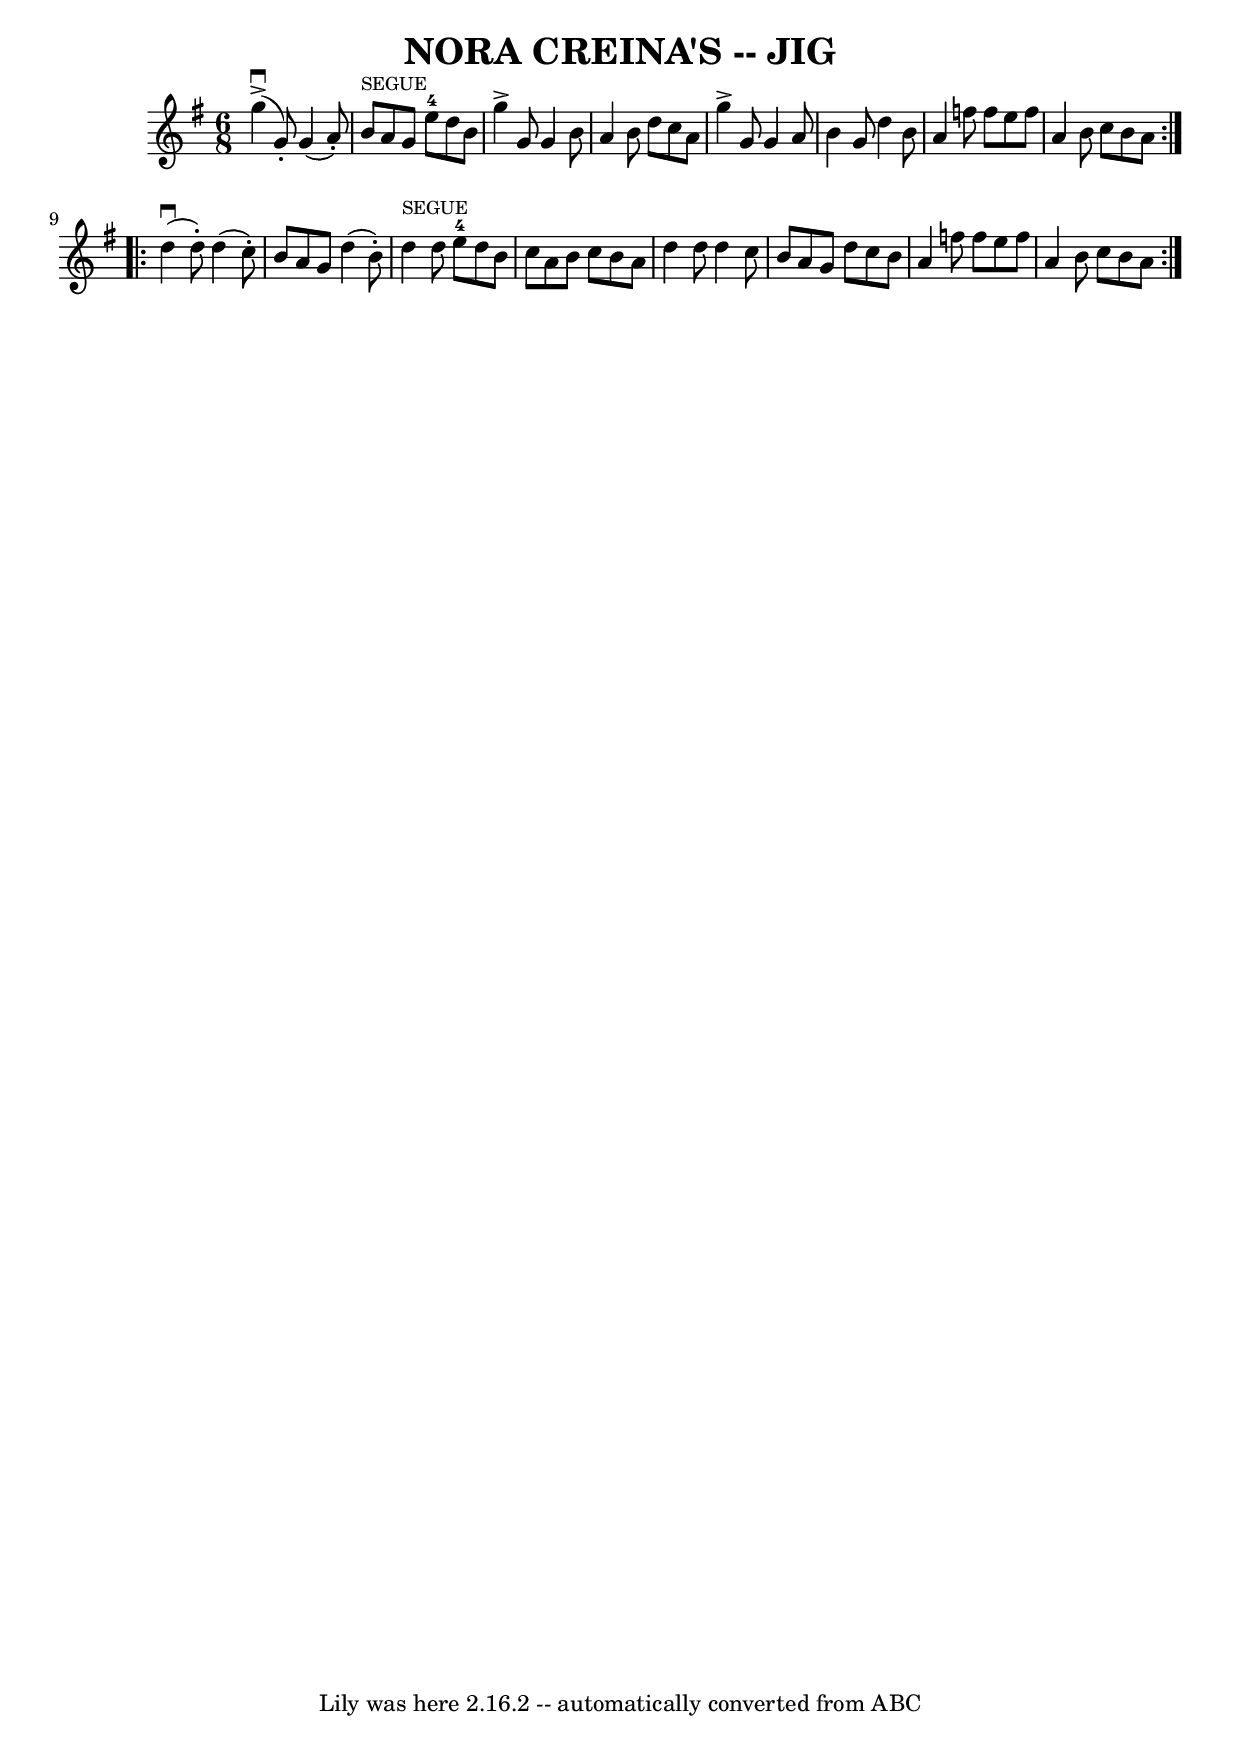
\version "2.16.2"
\include "Mammoth.ily"
\header {
  %% book = "Ryan's Mammoth Collection of Fiddle Tunes"
  crossRefNumber = "1"
  footnotes = ""
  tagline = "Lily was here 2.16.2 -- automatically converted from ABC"
  title = "NORA CREINA'S -- JIG"

}
voicedefault =  {



  \repeat volta 2 {

    \time 6/8 
    \key g \major g''4 (^\downbow^\accent g'8 -.) g'4 (a'8 
    -.)   |
    b'8^\segue a'8 g'8 e''8-4 d''8 b'8    
    |
    g''4^\accent g'8 g'4 b'8    |
    a'4 b'8 d''8   
    c''8 a'8        |
    g''4^\accent g'8 g'4 a'8    |
    
    b'4 g'8 d''4 b'8    |
    a'4 f''8 f''8 e''8 f''8    
    |
    a'4 b'8 c''8 b'8 a'8    
  }     
  \repeat volta 2 {
    d''4 
    (^\downbow d''8 -.) d''4 (c''8 -.)   |
    b'8 a'8 g'8    
    d''4 (b'8 -.)   |
    d''4^\segue d''8 e''8-4 d''8    
    b'8    |
    c''8 a'8 b'8 c''8 b'8 a'8        |
    
    d''4 d''8 d''4 c''8    |
    b'8 a'8 g'8 d''8 c''8    
    b'8    |
    a'4 f''8 f''8 e''8 f''8    |
    a'4 b'8  
    c''8 b'8 a'8    
  }   

}

\score{
  <<

    \context Staff="default"
    {
      \voicedefault 
      
    }

  >>
  \layout {
    
  }
  \midi {
  }

}
